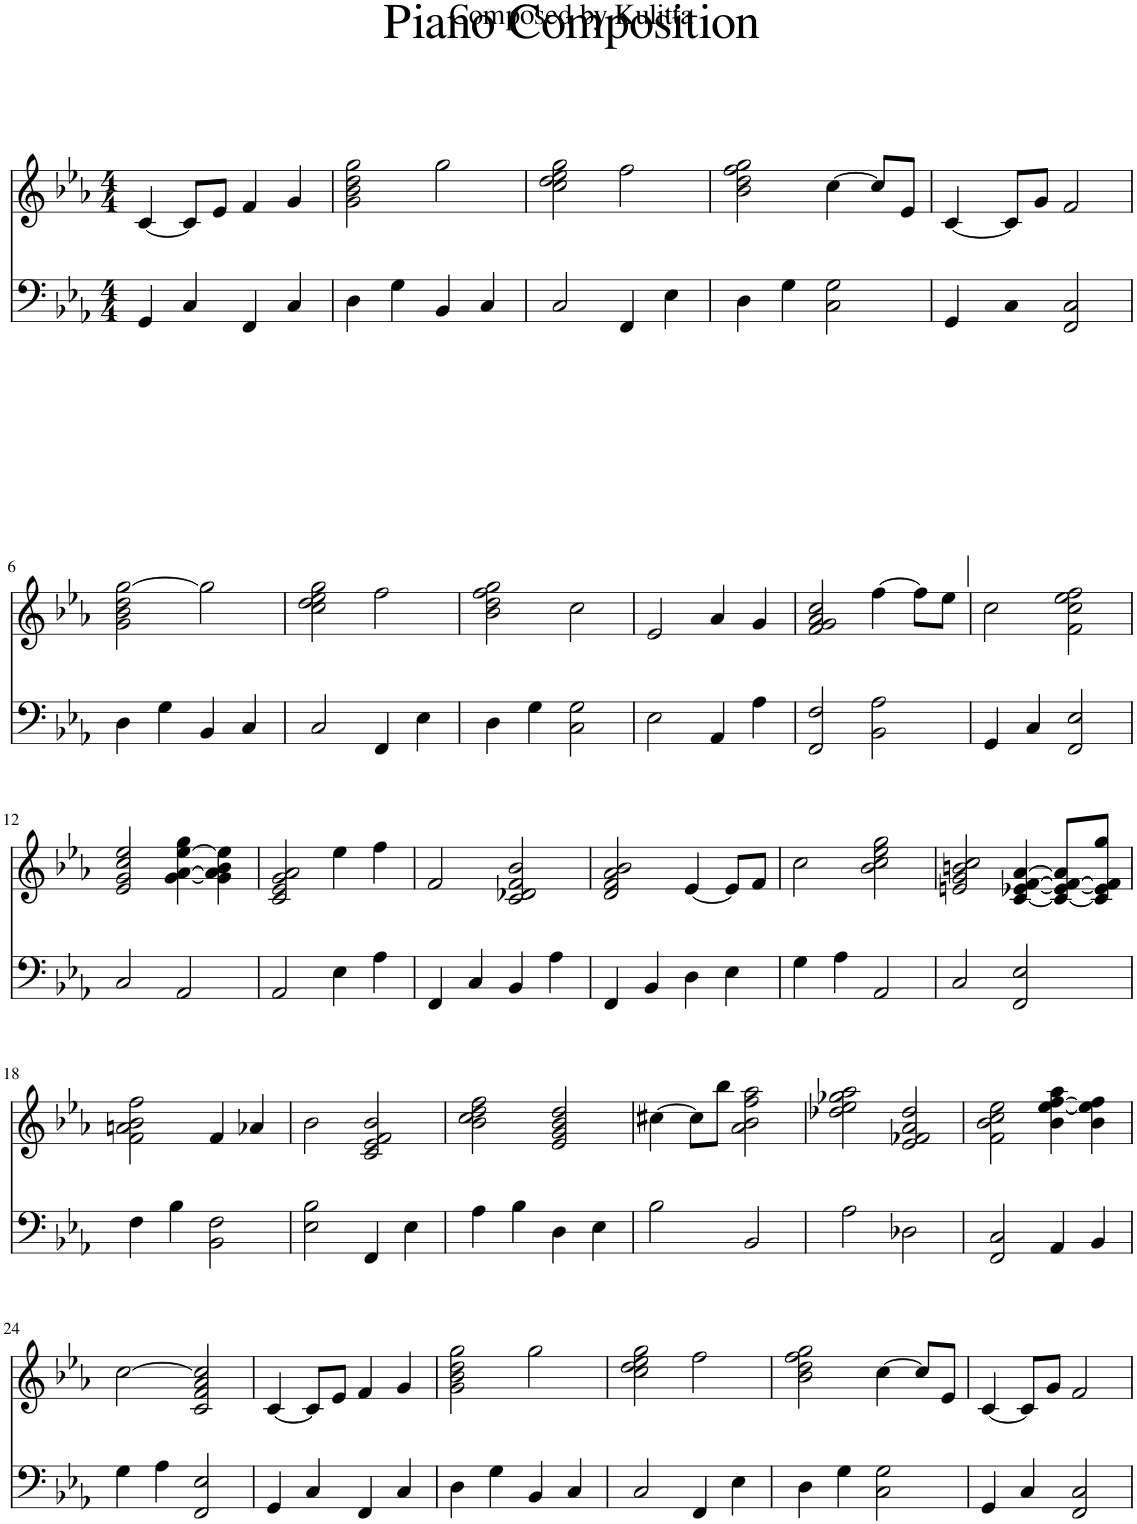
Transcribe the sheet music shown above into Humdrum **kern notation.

**kern	**kern
*part2	*part1
*staff2	*staff1
*I"Piano	*I"Piano
*I'Pno	*I'Pno
*clefF4	*clefG2
*k[b-e-a-]	*k[b-e-a-]
*M4/4	*M4/4
=1	=1
4GG/	[4c/
4C/	8c/L]
.	8e-/J
4FF/	4f/
4C/	4g/
=2	=2
4D\	2g\ 2b-\ 2dd\ 2gg\
4G\	.
4BB-/	2gg\
4C/	.
=3	=3
2C/	2cc\ 2dd\ 2ee-\ 2gg\
4FF/	2ff\
4E-\	.
=4	=4
4D\	2b-\ 2dd\ 2ff\ 2gg\
4G\	.
2C\ 2G\	[4cc\
.	8cc/L]
.	8e-/J
=5	=5
4GG/	[4c/
4C/	8c/L]
.	8g/J
2FF/ 2C/	2f/
!!LO:LB:g=z
=6	=6
4D\	2g\ 2b-\ 2dd\ [2gg\
4G\	.
4BB-/	2gg\]
4C/	.
=7	=7
2C/	2cc\ 2dd\ 2ee-\ 2gg\
4FF/	2ff\
4E-\	.
=8	=8
4D\	2b-\ 2dd\ 2ff\ 2gg\
4G\	.
2C\ 2G\	2cc\
=9	=9
2E-\	2e-/
4AA-/	4a-/
4A-\	4g/
=10	=10
2FF/ 2F/	2f/ 2g/ 2a-/ 2cc/
2BB-\ 2A-\	[4ff\
.	8ff\L]
.	8ee-\J
=11	=11
4GG/	2cc\
4C/	.
2FF/ 2E-/	2f\ 2cc\ 2ee-\ 2ff\
!!LO:LB:g=z
=12	=12
2C/	2e-/ 2g/ 2cc/ 2ee-/
2AA-/	[4g\ [4a-\ [4ee-\ 4gg\
.	4g\] 4a-\] 4b-\ 4ee-\]
=13	=13
2AA-/	2c/ 2e-/ 2g/ 2a-/
4E-\	4ee-\
4A-\	4ff\
=14	=14
4FF/	2f/
4C/	.
4BB-/	2c/ 2d-X/ 2f/ 2b-/
4A-\	.
=15	=15
4FF/	2d/ 2f/ 2a-/ 2b-/
4BB-/	.
4D\	[4e-/
4E-\	8e-/L]
.	8f/J
=16	=16
4G\	2cc\
4A-\	.
2AA-/	2b-\ 2cc\ 2ee-\ 2gg\
=17	=17
2C/	2en/ 2g/ 2bn/ 2cc/
2FF/ 2E-/	[4c/ [4e-X/ [4f/ [4a-/
.	8c/_ 8e-/_ 8f/_ 8a-/]L
.	8c/] 8e-/] 8f/] 8gg/J
!!LO:LB:g=z
=18	=18
4F\	2f\ 2an\ 2b-\ 2ff\
4B-\	.
2BB-\ 2F\	4f/
.	4a-X/
=19	=19
2E-\ 2B-\	2b-\
4FF/	2c/ 2e-/ 2f/ 2b-/
4E-\	.
=20	=20
4A-\	2b-\ 2cc\ 2dd\ 2ff\
4B-\	.
4D\	2e-/ 2g/ 2b-/ 2dd/
4E-\	.
=21	=21
2B-\	[4cc#X\
.	8cc#\L]
.	8bb-\J
2BB-/	2a-\ 2b-\ 2ff\ 2aa-\
=22	=22
2A-\	2dd-X\ 2ee-\ 2gg-X\ 2aa-\
2D-X\	2e-/ 2f-X/ 2a-/ 2dd-/
=23	=23
2FF/ 2C/	2f\ 2b-\ 2cc\ 2ee-\
4AA-/	4b-\ [4ee-\ [4ff\ 4aa-\
4BB-/	4b-\ 4ee-\] 4ff\]
!!LO:LB:g=z
=24	=24
4G\	[2cc\
4A-\	.
2FF/ 2E-/	2c/ 2f/ 2a-/ 2cc/]
=25	=25
4GG/	[4c/
4C/	8c/L]
.	8e-/J
4FF/	4f/
4C/	4g/
=26	=26
4D\	2g\ 2b-\ 2dd\ 2gg\
4G\	.
4BB-/	2gg\
4C/	.
=27	=27
2C/	2cc\ 2dd\ 2ee-\ 2gg\
4FF/	2ff\
4E-\	.
=28	=28
4D\	2b-\ 2dd\ 2ff\ 2gg\
4G\	.
2C\ 2G\	[4cc\
.	8cc/L]
.	8e-/J
=29	=29
4GG/	[4c/
4C/	8c/L]
.	8g/J
2FF/ 2C/	2f/
=	=
*-	*-
